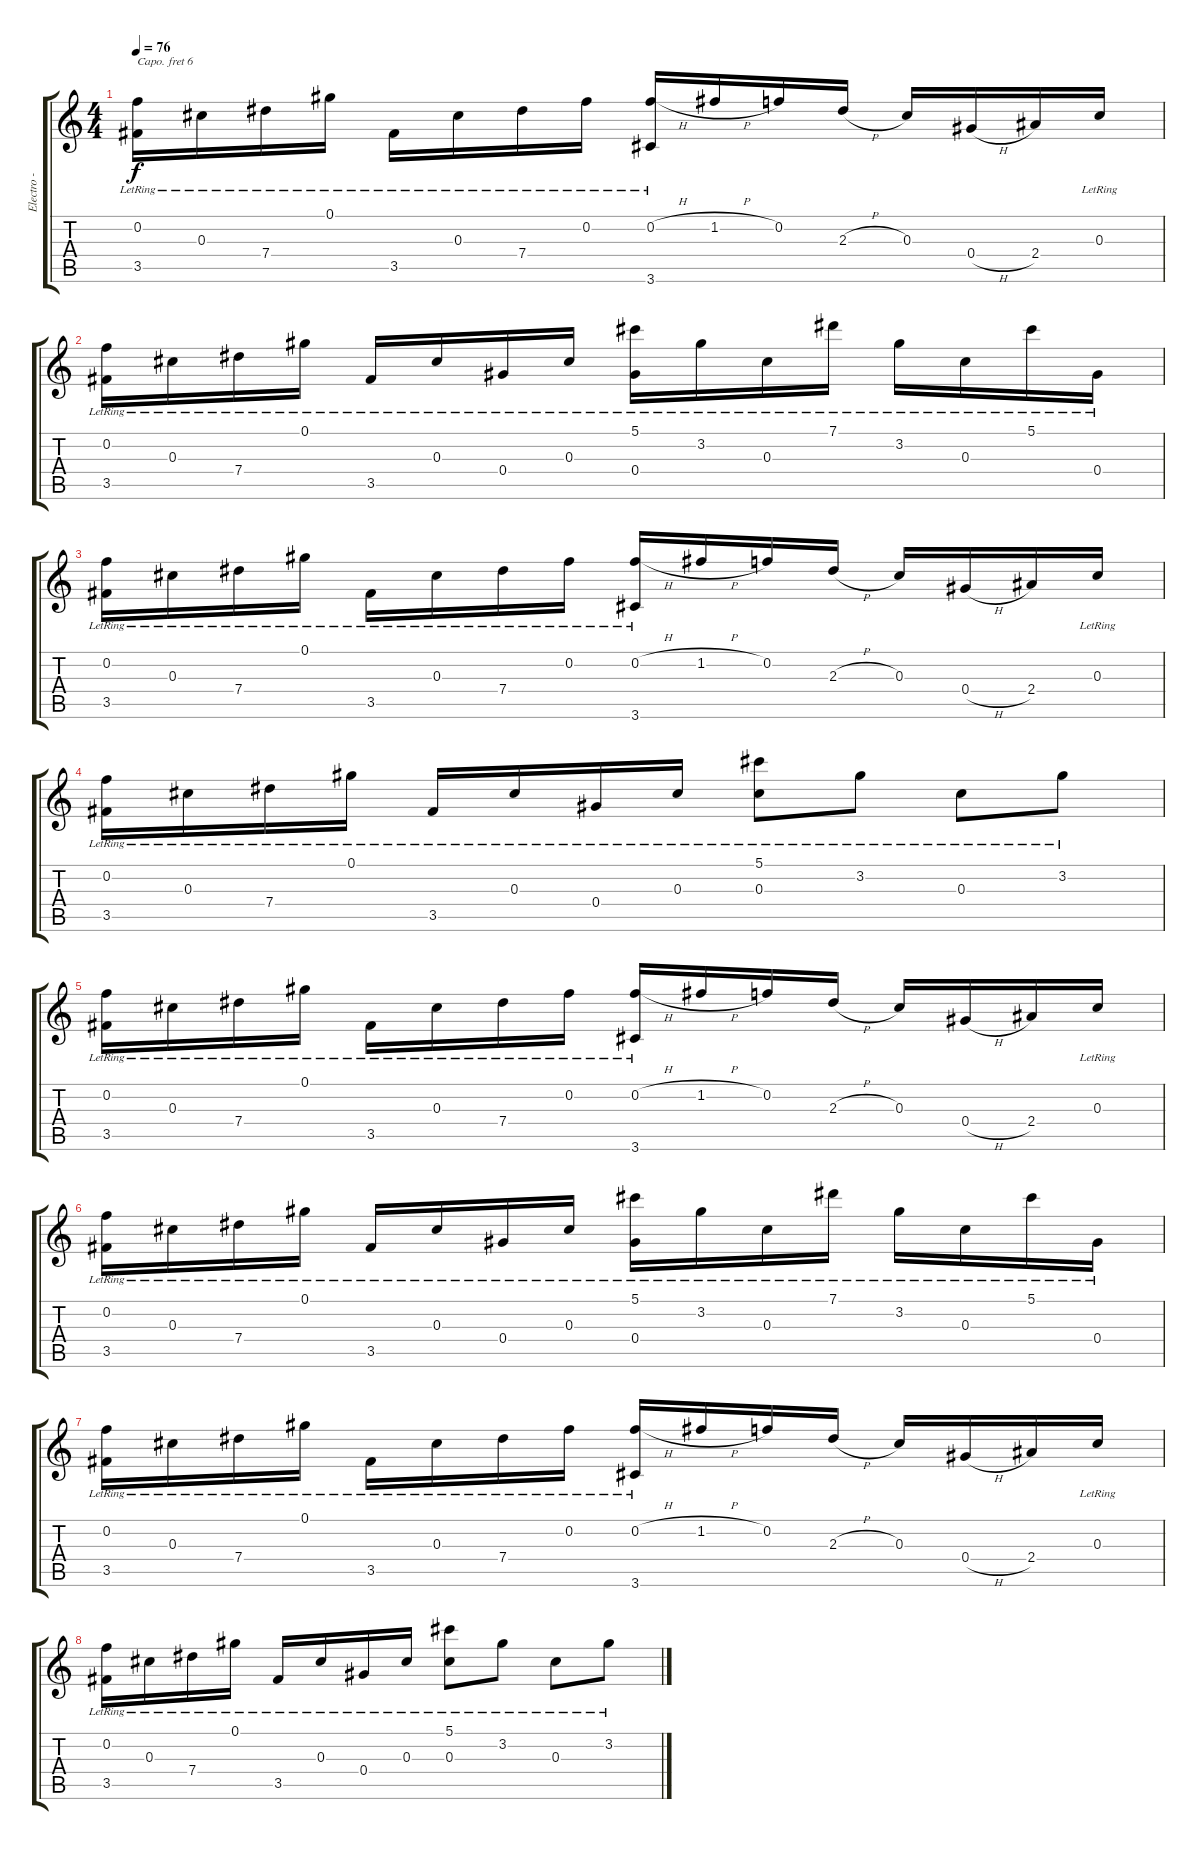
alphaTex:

\track ("Electro - Acoustic Guitar" "Electro - ") {instrument acousticguitarsteel}
\staff {score tabs}
\capo 6
\tuning (D4 B3 G3 D3 A2 E2) {hide}
\ts (4 4)
\tempo 76
\clef g2
\ks c
(0.2{lr} 3.5{lr}).16{dy f} 0.3{lr}.16 7.4{lr}.16 0.1{lr}.16 3.5{lr}.16 0.3{lr}.16 7.4{lr}.16 0.2{lr}.16 (0.2{h lr} 3.6{lr}).16 1.2{h}.16 0.2.16 2.3{h}.16 0.3.16 0.4{h}.16 2.4.16 0.3{lr}.16 |
(0.2{lr} 3.5{lr}).16 0.3{lr}.16 7.4{lr}.16 0.1{lr}.16 3.5{lr}.16 0.3{lr}.16 0.4{lr}.16 0.3{lr}.16 (5.1{lr} 0.4).16 3.2{lr}.16 0.3{lr}.16 7.1{lr}.16 3.2{lr}.16 0.3{lr}.16 5.1{lr}.16 0.4{lr}.16 |
(0.2{lr} 3.5{lr}).16 0.3{lr}.16 7.4{lr}.16 0.1{lr}.16 3.5{lr}.16 0.3{lr}.16 7.4{lr}.16 0.2{lr}.16 (0.2{h lr} 3.6{lr}).16 1.2{h}.16 0.2.16 2.3{h}.16 0.3.16 0.4{h}.16 2.4.16 0.3{lr}.16 |
(0.2{lr} 3.5{lr}).16 0.3{lr}.16 7.4{lr}.16 0.1{lr}.16 3.5{lr}.16 0.3{lr}.16 0.4{lr}.16 0.3{lr}.16 (5.1{lr} 0.3).8 3.2{lr}.8 0.3{lr}.8 3.2{lr}.8 |
(0.2{lr} 3.5{lr}).16 0.3{lr}.16 7.4{lr}.16 0.1{lr}.16 3.5{lr}.16 0.3{lr}.16 7.4{lr}.16 0.2{lr}.16 (0.2{h lr} 3.6{lr}).16 1.2{h}.16 0.2.16 2.3{h}.16 0.3.16 0.4{h}.16 2.4.16 0.3{lr}.16 |
(0.2{lr} 3.5{lr}).16 0.3{lr}.16 7.4{lr}.16 0.1{lr}.16 3.5{lr}.16 0.3{lr}.16 0.4{lr}.16 0.3{lr}.16 (5.1{lr} 0.4).16 3.2{lr}.16 0.3{lr}.16 7.1{lr}.16 3.2{lr}.16 0.3{lr}.16 5.1{lr}.16 0.4{lr}.16 |
(0.2{lr} 3.5{lr}).16 0.3{lr}.16 7.4{lr}.16 0.1{lr}.16 3.5{lr}.16 0.3{lr}.16 7.4{lr}.16 0.2{lr}.16 (0.2{h lr} 3.6{lr}).16 1.2{h}.16 0.2.16 2.3{h}.16 0.3.16 0.4{h}.16 2.4.16 0.3{lr}.16 |
(0.2{lr} 3.5{lr}).16 0.3{lr}.16 7.4{lr}.16 0.1{lr}.16 3.5{lr}.16 0.3{lr}.16 0.4{lr}.16 0.3{lr}.16 (5.1{lr} 0.3).8 3.2{lr}.8 0.3{lr}.8 3.2{lr}.8
